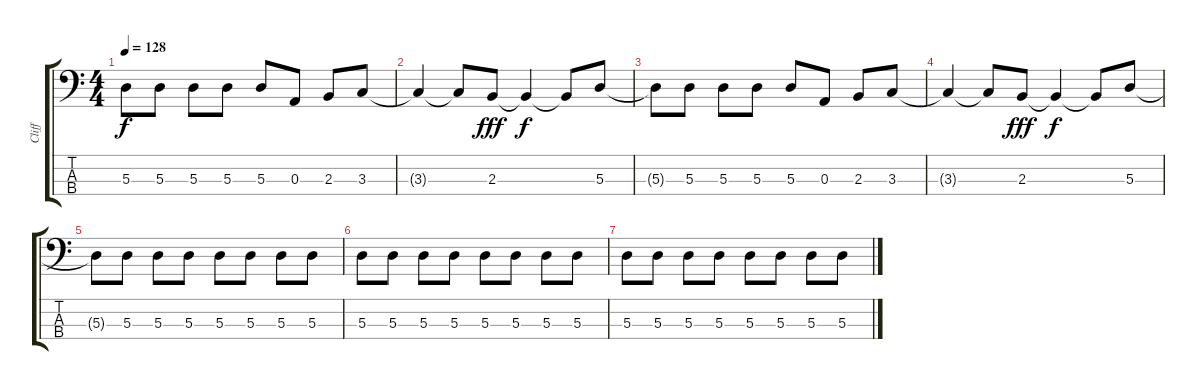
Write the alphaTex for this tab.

\track ("Cliff" "Cliff") {instrument electricbassfinger}
\staff {score tabs}
\tuning (G2 D2 A1 E1) {hide}
\ts (4 4)
\tempo 128
\clef f4
\ks c
5.3{t}.8{dy f} 5.3.8 5.3.8 5.3.8 5.3.8 0.3.8 2.3.8 3.3.8 |
3.3{t}.4 3.3{t}.8 2.3.8{dy fff} 2.3{t}.4{dy f} 2.3{t}.8 5.3.8 |
5.3{t}.8 5.3.8 5.3.8 5.3.8 5.3.8 0.3.8 2.3.8 3.3.8 |
3.3{t}.4 3.3{t}.8 2.3.8{dy fff} 2.3{t}.4{dy f} 2.3{t}.8 5.3.8 |
5.3{t}.8 5.3.8 5.3.8 5.3.8 5.3.8 5.3.8 5.3.8 5.3.8 |
5.3.8 5.3.8 5.3.8 5.3.8 5.3.8 5.3.8 5.3.8 5.3.8 |
5.3.8 5.3.8 5.3.8 5.3.8 5.3.8 5.3.8 5.3.8 5.3.8
